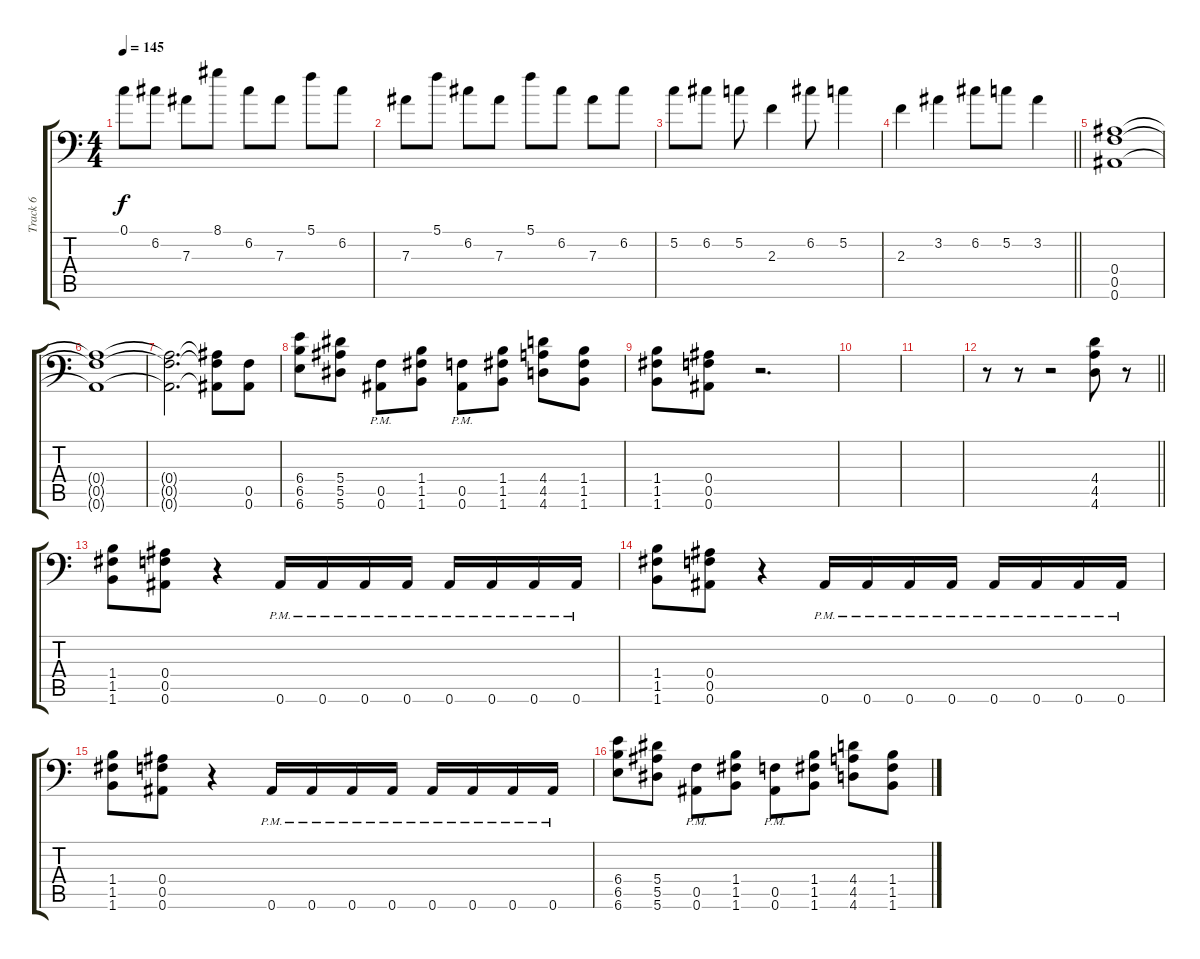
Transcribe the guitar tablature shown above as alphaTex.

\track ("Track 6" "Track 6") {instrument distortionguitar}
\staff {score tabs}
\tuning (C4 G3 Eb3 Bb2 F2 Bb1) {hide}
\ts (4 4)
\tempo 145
\clef f4
\ks c
0.1.8{dy f} 6.2.8 7.3.8 8.1.8 6.2.8 7.3.8 5.1.8 6.2.8 |
7.3.8 5.1.8 6.2.8 7.3.8 5.1.8 6.2.8 7.3.8 6.2.8 |
5.2.8 6.2.8 5.2.8 2.3.4 6.2.8 5.2.4 |
\barLineRight lightlight
2.3.4 3.2.4 6.2.8 5.2.8 3.2.4 |
\section ("" "")
(0.4 0.5 0.6).1 |
(0.4{t} 0.5{t} 0.6{t}).1 |
(0.4{t} 0.5{t} 0.6{t}).2{d} (0.4{t} 0.5{t} 0.6{t}).8 (0.5 0.6).8 |
(6.4 6.5 6.6).8 (5.4 5.5 5.6).8 (0.5{pm} 0.6{pm}).8 (1.4 1.5 1.6).8 (0.5{pm} 0.6{pm}).8 (1.4 1.5 1.6).8 (4.4 4.5 4.6).8 (1.4 1.5 1.6).8 |
(1.4 1.5 1.6).8 (0.4 0.5 0.6).8 r.2{d} |
|
|
\barLineRight lightlight
r.8 r.8 r.2 (4.4 4.5 4.6).8 r.8 |
\section ("" "")
(1.4 1.5 1.6).8 (0.4 0.5 0.6).8 r.4 0.6{pm}.16 0.6{pm}.16 0.6{pm}.16 0.6{pm}.16 0.6{pm}.16 0.6{pm}.16 0.6{pm}.16 0.6{pm}.16 |
(1.4 1.5 1.6).8 (0.4 0.5 0.6).8 r.4 0.6{pm}.16 0.6{pm}.16 0.6{pm}.16 0.6{pm}.16 0.6{pm}.16 0.6{pm}.16 0.6{pm}.16 0.6{pm}.16 |
(1.4 1.5 1.6).8 (0.4 0.5 0.6).8 r.4 0.6{pm}.16 0.6{pm}.16 0.6{pm}.16 0.6{pm}.16 0.6{pm}.16 0.6{pm}.16 0.6{pm}.16 0.6{pm}.16 |
(6.4 6.5 6.6).8 (5.4 5.5 5.6).8 (0.5{pm} 0.6{pm}).8 (1.4 1.5 1.6).8 (0.5{pm} 0.6{pm}).8 (1.4 1.5 1.6).8 (4.4 4.5 4.6).8 (1.4 1.5 1.6).8
